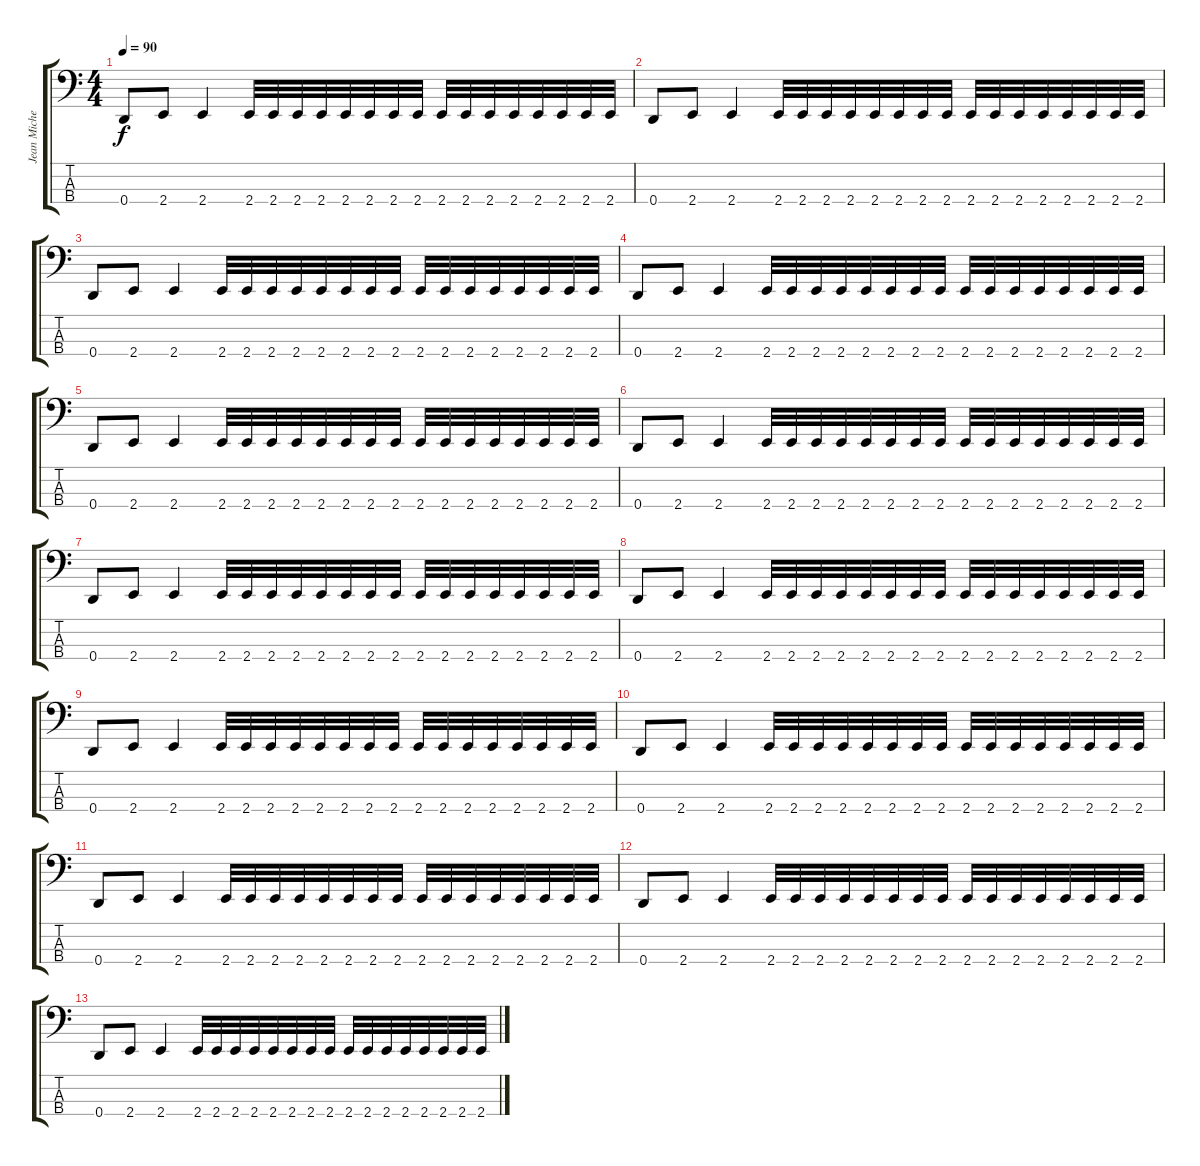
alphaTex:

\track ("Jean Michel Labadie" "Jean Miche") {instrument electricbasspick}
\staff {score tabs}
\tuning (F2 C2 G1 D1) {hide}
\ts (4 4)
\tempo 90
\clef f4
\ks c
0.4.8{dy f} 2.4.8 2.4.4 2.4.32 2.4.32 2.4.32 2.4.32 2.4.32 2.4.32 2.4.32 2.4.32 2.4.32 2.4.32 2.4.32 2.4.32 2.4.32 2.4.32 2.4.32 2.4.32 |
0.4.8 2.4.8 2.4.4 2.4.32 2.4.32 2.4.32 2.4.32 2.4.32 2.4.32 2.4.32 2.4.32 2.4.32 2.4.32 2.4.32 2.4.32 2.4.32 2.4.32 2.4.32 2.4.32 |
0.4.8 2.4.8 2.4.4 2.4.32 2.4.32 2.4.32 2.4.32 2.4.32 2.4.32 2.4.32 2.4.32 2.4.32 2.4.32 2.4.32 2.4.32 2.4.32 2.4.32 2.4.32 2.4.32 |
0.4.8 2.4.8 2.4.4 2.4.32 2.4.32 2.4.32 2.4.32 2.4.32 2.4.32 2.4.32 2.4.32 2.4.32 2.4.32 2.4.32 2.4.32 2.4.32 2.4.32 2.4.32 2.4.32 |
0.4.8 2.4.8 2.4.4 2.4.32 2.4.32 2.4.32 2.4.32 2.4.32 2.4.32 2.4.32 2.4.32 2.4.32 2.4.32 2.4.32 2.4.32 2.4.32 2.4.32 2.4.32 2.4.32 |
0.4.8 2.4.8 2.4.4 2.4.32 2.4.32 2.4.32 2.4.32 2.4.32 2.4.32 2.4.32 2.4.32 2.4.32 2.4.32 2.4.32 2.4.32 2.4.32 2.4.32 2.4.32 2.4.32 |
0.4.8 2.4.8 2.4.4 2.4.32 2.4.32 2.4.32 2.4.32 2.4.32 2.4.32 2.4.32 2.4.32 2.4.32 2.4.32 2.4.32 2.4.32 2.4.32 2.4.32 2.4.32 2.4.32 |
0.4.8 2.4.8 2.4.4 2.4.32 2.4.32 2.4.32 2.4.32 2.4.32 2.4.32 2.4.32 2.4.32 2.4.32 2.4.32 2.4.32 2.4.32 2.4.32 2.4.32 2.4.32 2.4.32 |
0.4.8 2.4.8 2.4.4 2.4.32 2.4.32 2.4.32 2.4.32 2.4.32 2.4.32 2.4.32 2.4.32 2.4.32 2.4.32 2.4.32 2.4.32 2.4.32 2.4.32 2.4.32 2.4.32 |
0.4.8{volume 0} 2.4.8 2.4.4 2.4.32 2.4.32 2.4.32 2.4.32 2.4.32 2.4.32 2.4.32 2.4.32 2.4.32 2.4.32 2.4.32 2.4.32 2.4.32 2.4.32 2.4.32 2.4.32 |
0.4.8 2.4.8 2.4.4 2.4.32 2.4.32 2.4.32 2.4.32 2.4.32 2.4.32 2.4.32 2.4.32 2.4.32 2.4.32 2.4.32 2.4.32 2.4.32 2.4.32 2.4.32 2.4.32 |
0.4.8 2.4.8 2.4.4 2.4.32 2.4.32 2.4.32 2.4.32 2.4.32 2.4.32 2.4.32 2.4.32 2.4.32 2.4.32 2.4.32 2.4.32 2.4.32 2.4.32 2.4.32 2.4.32 |
0.4.8 2.4.8 2.4.4 2.4.32 2.4.32 2.4.32 2.4.32 2.4.32 2.4.32 2.4.32 2.4.32 2.4.32 2.4.32 2.4.32 2.4.32 2.4.32 2.4.32 2.4.32 2.4.32
